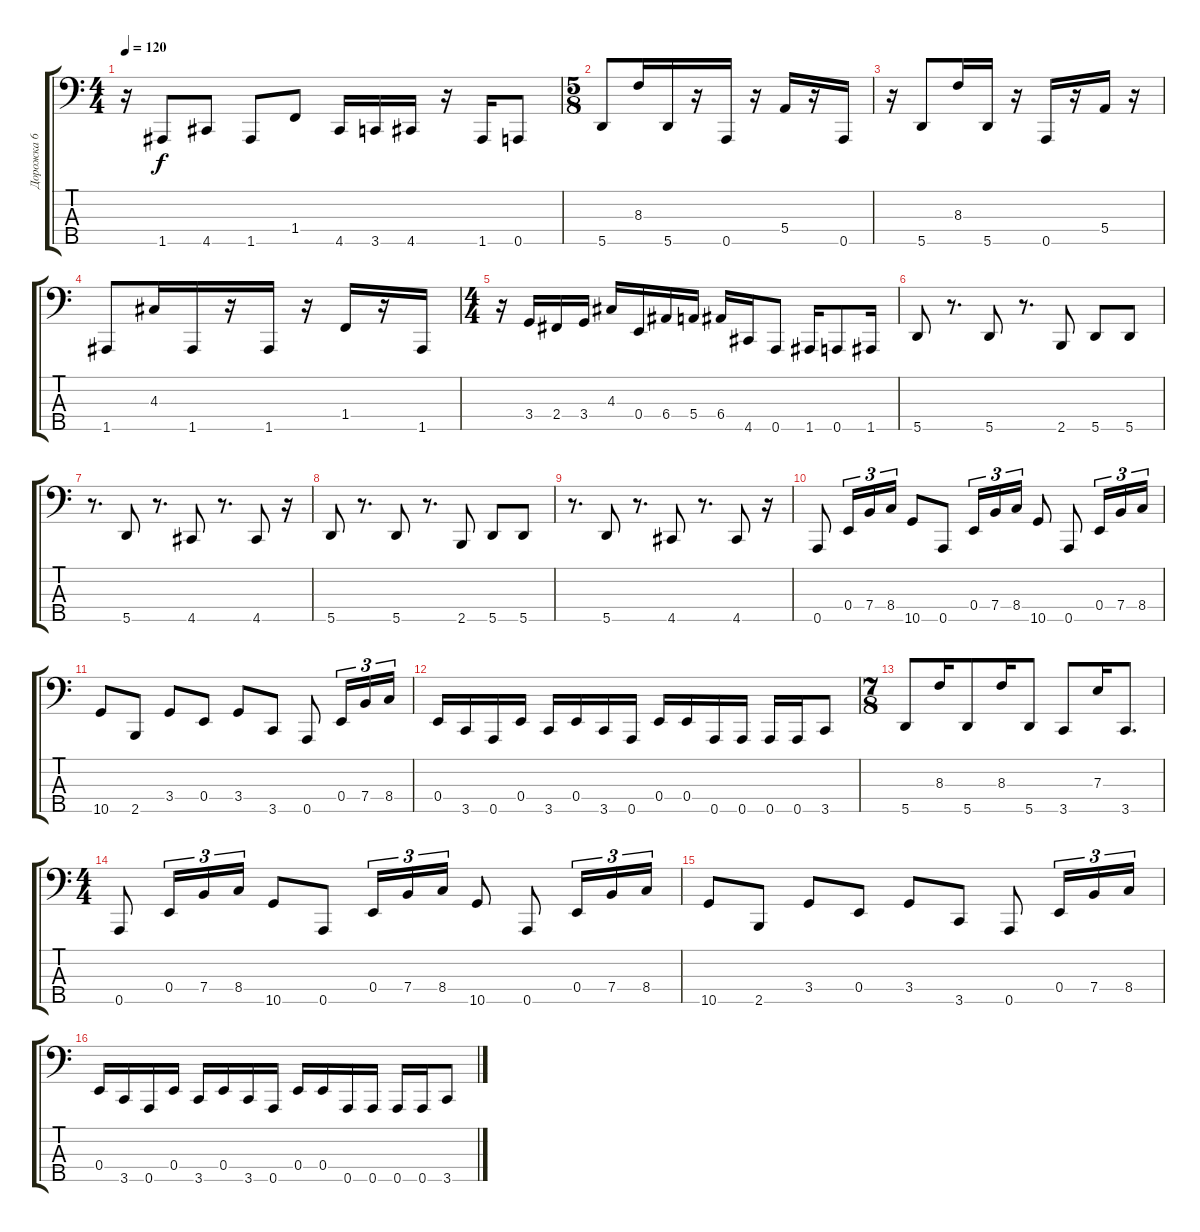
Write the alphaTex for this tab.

\track ("Дорожка 6" "Дорожка 6") {instrument slapbass1}
\staff {score tabs}
\tuning (G2 D2 A1 E1 A0) {hide}
\ts (4 4)
\tempo 120
\clef f4
\ks c
r.16{dy f} 1.5.8 4.5.8 1.5.8 1.4.8 4.5.16 3.5.16 4.5.16 r.16 1.5.16 0.5.8 |
\ts (5 8)
5.5.8 8.3.16 5.5.16 r.16 0.5.16 r.16 5.4.16 r.16 0.5.16 |
r.16 5.5.8 8.3.16 5.5.16 r.16 0.5.16 r.16 5.4.16 r.16 |
1.5.8 4.3.16 1.5.16 r.16 1.5.16 r.16 1.4.16 r.16 1.5.16 |
\ts (4 4)
r.16 3.4.16 2.4.16 3.4.16 4.3.16 0.4.16 6.4.16 5.4.16 6.4.16 4.5.16 0.5.8 1.5.16 0.5.8 1.5.16 |
5.5.8 r.8{d} 5.5.8 r.8{d} 2.5.8 5.5.8 5.5.8 |
r.8{d} 5.5.8 r.8{d} 4.5.8 r.8{d} 4.5.8 r.16 |
5.5.8 r.8{d} 5.5.8 r.8{d} 2.5.8 5.5.8 5.5.8 |
r.8{d} 5.5.8 r.8{d} 4.5.8 r.8{d} 4.5.8 r.16 |
0.5.8 0.4.16{tu (3 2)} 7.4.16{tu (3 2)} 8.4.16{tu (3 2)} 10.5.8 0.5.8 0.4.16{tu (3 2)} 7.4.16{tu (3 2)} 8.4.16{tu (3 2)} 10.5.8 0.5.8 0.4.16{tu (3 2)} 7.4.16{tu (3 2)} 8.4.16{tu (3 2)} |
10.5.8 2.5.8 3.4.8 0.4.8 3.4.8 3.5.8 0.5.8 0.4.16{tu (3 2)} 7.4.16{tu (3 2)} 8.4.16{tu (3 2)} |
0.4.16 3.5.16 0.5.16 0.4.16 3.5.16 0.4.16 3.5.16 0.5.16 0.4.16 0.4.16 0.5.16 0.5.16 0.5.16 0.5.16 3.5.8 |
\ts (7 8)
5.5.8 8.3.16 5.5.8 8.3.16 5.5.8 3.5.8 7.3.16 3.5.8{d} |
\ts (4 4)
0.5.8 0.4.16{tu (3 2)} 7.4.16{tu (3 2)} 8.4.16{tu (3 2)} 10.5.8 0.5.8 0.4.16{tu (3 2)} 7.4.16{tu (3 2)} 8.4.16{tu (3 2)} 10.5.8 0.5.8 0.4.16{tu (3 2)} 7.4.16{tu (3 2)} 8.4.16{tu (3 2)} |
10.5.8 2.5.8 3.4.8 0.4.8 3.4.8 3.5.8 0.5.8 0.4.16{tu (3 2)} 7.4.16{tu (3 2)} 8.4.16{tu (3 2)} |
0.4.16 3.5.16 0.5.16 0.4.16 3.5.16 0.4.16 3.5.16 0.5.16 0.4.16 0.4.16 0.5.16 0.5.16 0.5.16 0.5.16 3.5.8
